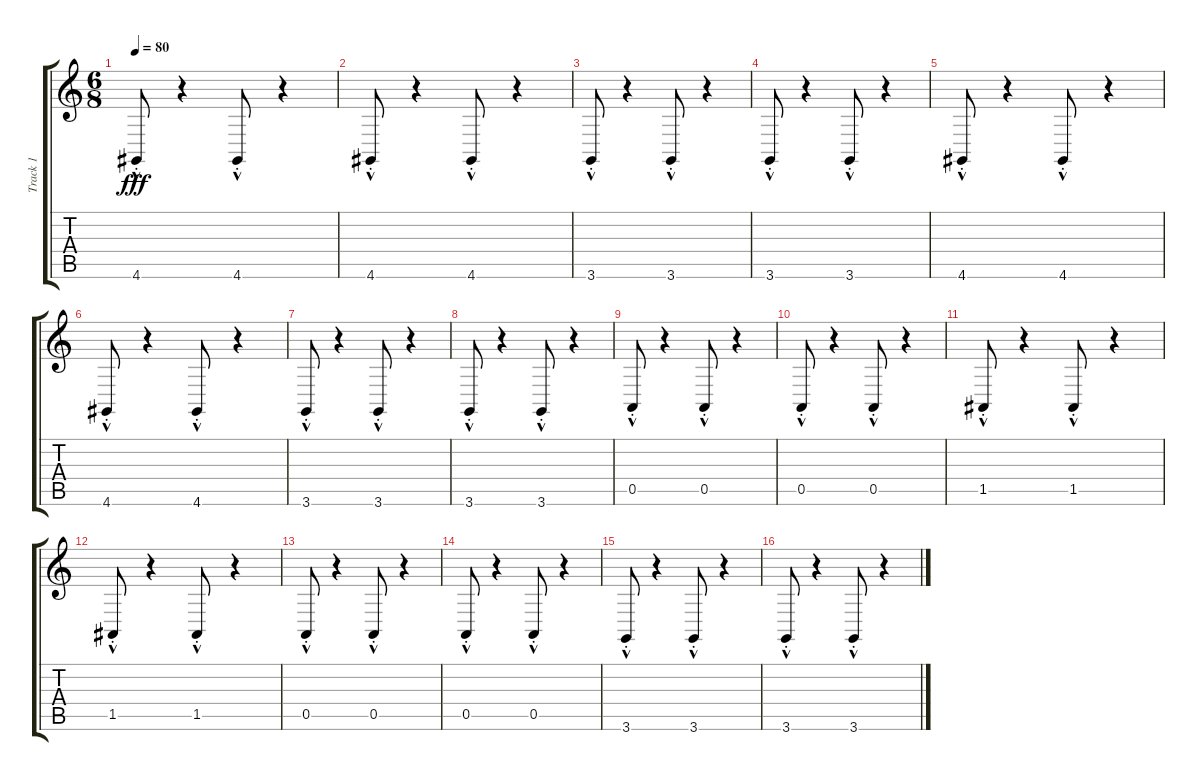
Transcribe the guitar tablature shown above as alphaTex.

\track ("Track 1" "Track 1") {instrument bassoon}
\staff {score tabs}
\tuning (E4 B3 G3 D3 A2 E2) {hide}
\ts (6 8)
\tempo 80
\clef g2
\ks c
4.6{hac st}.8{dy fff} r.4 4.6{hac st}.8 r.4 |
4.6{hac st}.8 r.4 4.6{hac st}.8 r.4 |
3.6{hac st}.8 r.4 3.6{hac st}.8 r.4 |
3.6{hac st}.8 r.4 3.6{hac st}.8 r.4 |
4.6{hac st}.8 r.4 4.6{hac st}.8 r.4 |
4.6{hac st}.8 r.4 4.6{hac st}.8 r.4 |
3.6{hac st}.8 r.4 3.6{hac st}.8 r.4 |
3.6{hac st}.8 r.4 3.6{hac st}.8 r.4 |
0.5{hac st}.8 r.4 0.5{hac st}.8 r.4 |
0.5{hac st}.8 r.4 0.5{hac st}.8 r.4 |
1.5{hac st}.8 r.4 1.5{hac st}.8 r.4 |
1.5{hac st}.8 r.4 1.5{hac st}.8 r.4 |
0.5{hac st}.8 r.4 0.5{hac st}.8 r.4 |
0.5{hac st}.8 r.4 0.5{hac st}.8 r.4 |
3.6{hac st}.8 r.4 3.6{hac st}.8 r.4 |
3.6{hac st}.8 r.4 3.6{hac st}.8 r.4
